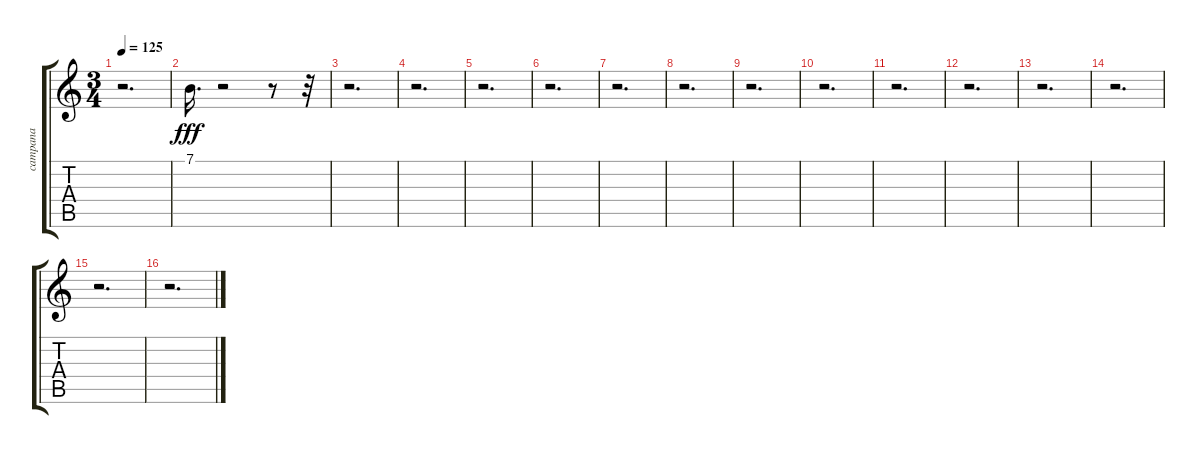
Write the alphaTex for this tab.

\track ("campana" "campana") {instrument tubularbells}
\staff {score tabs}
\tuning (E4 B3 G3 D3 A2 E2) {hide}
\ts (3 4)
\tempo 125
\clef g2
\ks c
r.2{d dy fff} |
7.1.16{d} r.2 r.8 r.32 |
r.2{d} |
r.2{d} |
r.2{d} |
r.2{d} |
r.2{d} |
r.2{d} |
r.2{d} |
r.2{d} |
r.2{d} |
r.2{d} |
r.2{d} |
r.2{d} |
r.2{d} |
r.2{d}
